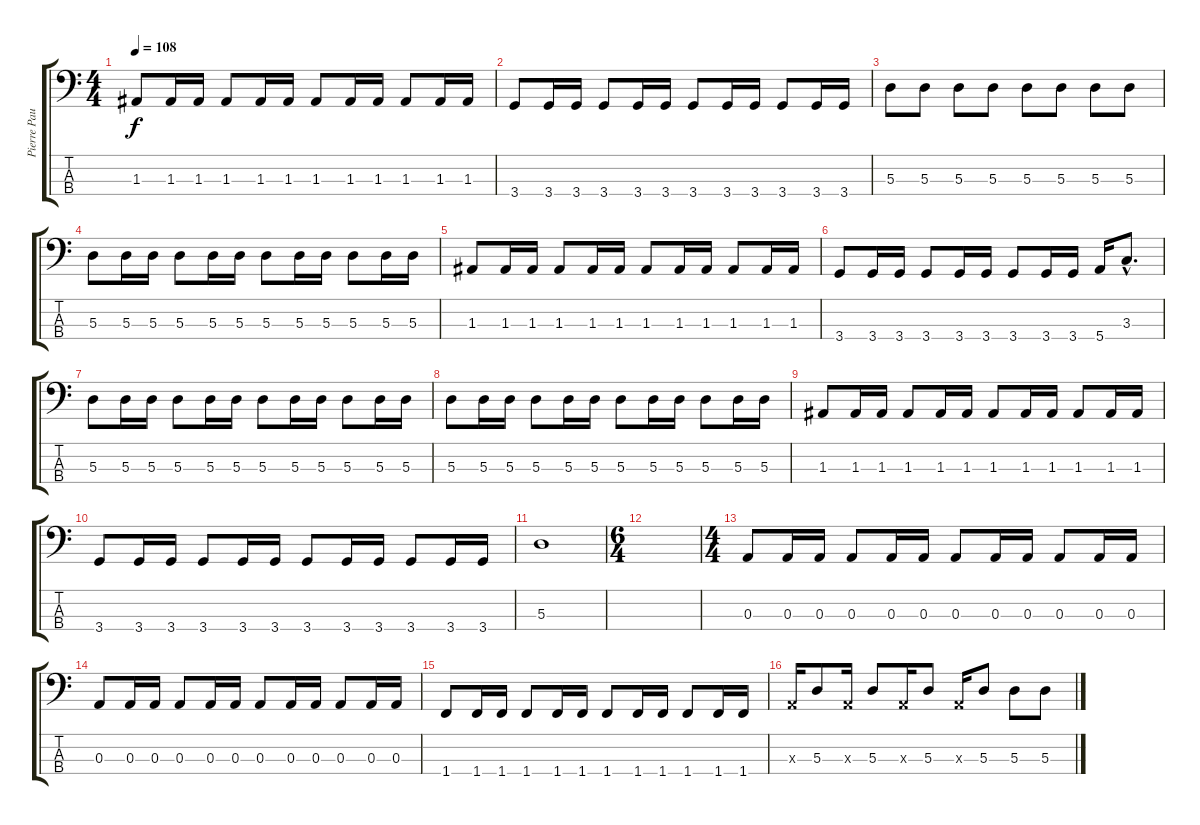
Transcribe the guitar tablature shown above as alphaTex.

\track ("Pierre Paul" "Pierre Pau") {instrument electricbasspick}
\staff {score tabs}
\tuning (G2 D2 A1 E1) {hide}
\ts (4 4)
\tempo 108
\clef f4
\ks c
1.3.8{dy f} 1.3.16 1.3.16 1.3.8 1.3.16 1.3.16 1.3.8 1.3.16 1.3.16 1.3.8 1.3.16 1.3.16 |
3.4.8 3.4.16 3.4.16 3.4.8 3.4.16 3.4.16 3.4.8 3.4.16 3.4.16 3.4.8 3.4.16 3.4.16 |
5.3.8 5.3.8 5.3.8 5.3.8 5.3.8 5.3.8 5.3.8 5.3.8 |
5.3.8 5.3.16 5.3.16 5.3.8 5.3.16 5.3.16 5.3.8 5.3.16 5.3.16 5.3.8 5.3.16 5.3.16 |
1.3.8 1.3.16 1.3.16 1.3.8 1.3.16 1.3.16 1.3.8 1.3.16 1.3.16 1.3.8 1.3.16 1.3.16 |
3.4.8 3.4.16 3.4.16 3.4.8 3.4.16 3.4.16 3.4.8 3.4.16 3.4.16 5.4.16 3.3{hac}.8{d} |
5.3.8 5.3.16 5.3.16 5.3.8 5.3.16 5.3.16 5.3.8 5.3.16 5.3.16 5.3.8 5.3.16 5.3.16 |
5.3.8 5.3.16 5.3.16 5.3.8 5.3.16 5.3.16 5.3.8 5.3.16 5.3.16 5.3.8 5.3.16 5.3.16 |
1.3.8 1.3.16 1.3.16 1.3.8 1.3.16 1.3.16 1.3.8 1.3.16 1.3.16 1.3.8 1.3.16 1.3.16 |
3.4.8 3.4.16 3.4.16 3.4.8 3.4.16 3.4.16 3.4.8 3.4.16 3.4.16 3.4.8 3.4.16 3.4.16 |
5.3.1 |
\ts (6 4)
|
\ts (4 4)
0.3.8 0.3.16 0.3.16 0.3.8 0.3.16 0.3.16 0.3.8 0.3.16 0.3.16 0.3.8 0.3.16 0.3.16 |
0.3.8 0.3.16 0.3.16 0.3.8 0.3.16 0.3.16 0.3.8 0.3.16 0.3.16 0.3.8 0.3.16 0.3.16 |
1.4.8 1.4.16 1.4.16 1.4.8 1.4.16 1.4.16 1.4.8 1.4.16 1.4.16 1.4.8 1.4.16 1.4.16 |
0.3{x}.16 5.3.8 0.3{x}.16 5.3.8 0.3{x}.16 5.3.8 0.3{x}.16 5.3.8 5.3.8 5.3.8
